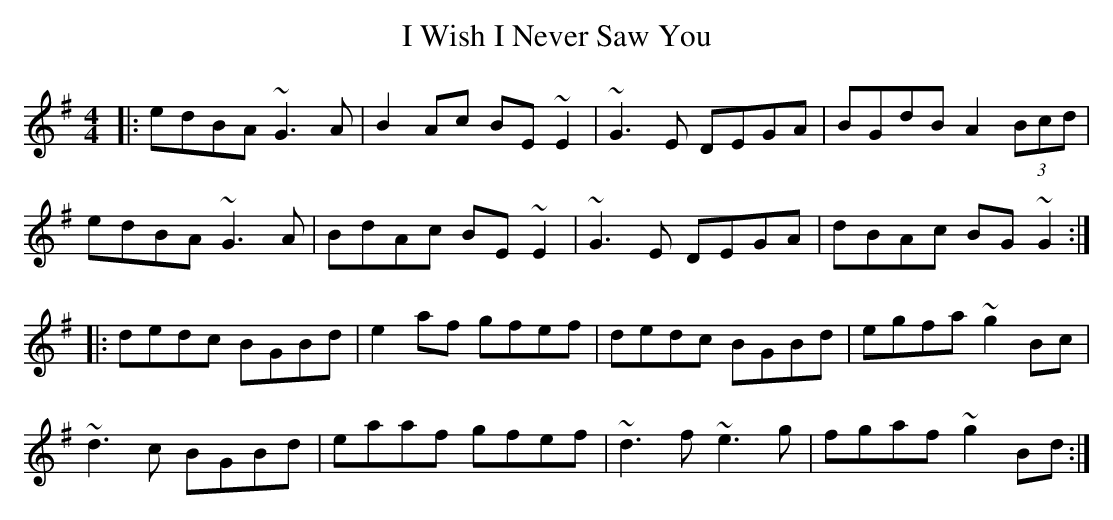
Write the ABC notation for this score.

X:1
T: I Wish I Never Saw You
M: 4/4
L: 1/8
K: Gmaj
|:edBA ~G3 A | B2 Ac BE ~E2 | ~G3 E DEGA | BGdB A2 (3Bcd |
edBA ~G3 A | BdAc BE ~E2 | ~G3 E DEGA | dBAc BG ~G2 :|
|:dedc BGBd | e2 af gfef | dedc BGBd | egfa ~g2 Bc |
~d3 c BGBd | eaaf gfef | ~d3 f ~e3 g | fgaf ~g2 Bd:|
